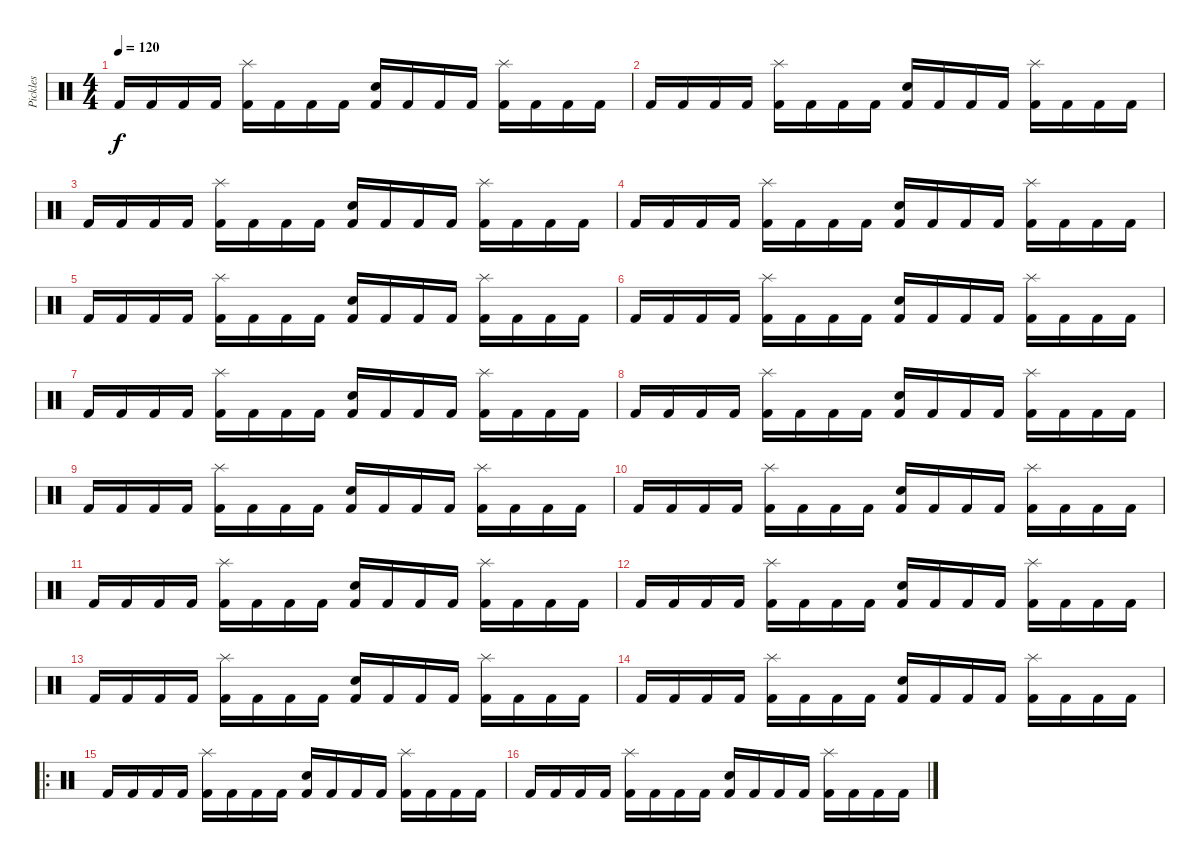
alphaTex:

\track ("Pickles" "Pickles") {instrument percussion}
\staff {score}
\articulation defaults
\ts (4 4)
\tempo 120
\clef neutral
\ks c "Kick (hit) 2".16{dy f} "Kick (hit) 2".16 "Kick (hit) 2".16 "Kick (hit) 2".16
("Splash (hit)" "Kick (hit) 2").16 "Kick (hit) 2".16 "Kick (hit) 2".16 "Kick (hit) 2".16 ("Electric Snare (hit)" "Kick (hit) 2").16 "Kick (hit) 2".16 "Kick (hit) 2".16 "Kick (hit) 2".16 ("Splash (hit)" "Kick (hit) 2").16 "Kick (hit) 2".16 "Kick (hit) 2".16 "Kick (hit) 2".16 |
"Kick (hit) 2".16 "Kick (hit) 2".16 "Kick (hit) 2".16 "Kick (hit) 2".16 ("Splash (hit)" "Kick (hit) 2").16 "Kick (hit) 2".16 "Kick (hit) 2".16 "Kick (hit) 2".16 ("Electric Snare (hit)" "Kick (hit) 2").16 "Kick (hit) 2".16 "Kick (hit) 2".16 "Kick (hit) 2".16 ("Splash (hit)" "Kick (hit) 2").16 "Kick (hit) 2".16 "Kick (hit) 2".16 "Kick (hit) 2".16 |
"Kick (hit) 2".16 "Kick (hit) 2".16 "Kick (hit) 2".16 "Kick (hit) 2".16 ("Splash (hit)" "Kick (hit) 2").16 "Kick (hit) 2".16 "Kick (hit) 2".16 "Kick (hit) 2".16 ("Electric Snare (hit)" "Kick (hit) 2").16 "Kick (hit) 2".16 "Kick (hit) 2".16 "Kick (hit) 2".16 ("Splash (hit)" "Kick (hit) 2").16 "Kick (hit) 2".16 "Kick (hit) 2".16 "Kick (hit) 2".16 |
"Kick (hit) 2".16 "Kick (hit) 2".16 "Kick (hit) 2".16 "Kick (hit) 2".16 ("Splash (hit)" "Kick (hit) 2").16 "Kick (hit) 2".16 "Kick (hit) 2".16 "Kick (hit) 2".16 ("Electric Snare (hit)" "Kick (hit) 2").16 "Kick (hit) 2".16 "Kick (hit) 2".16 "Kick (hit) 2".16 ("Splash (hit)" "Kick (hit) 2").16 "Kick (hit) 2".16 "Kick (hit) 2".16 "Kick (hit) 2".16 |
"Kick (hit) 2".16 "Kick (hit) 2".16 "Kick (hit) 2".16 "Kick (hit) 2".16 ("Splash (hit)" "Kick (hit) 2").16 "Kick (hit) 2".16 "Kick (hit) 2".16 "Kick (hit) 2".16 ("Electric Snare (hit)" "Kick (hit) 2").16 "Kick (hit) 2".16 "Kick (hit) 2".16 "Kick (hit) 2".16 ("Splash (hit)" "Kick (hit) 2").16 "Kick (hit) 2".16 "Kick (hit) 2".16 "Kick (hit) 2".16 |
"Kick (hit) 2".16 "Kick (hit) 2".16 "Kick (hit) 2".16 "Kick (hit) 2".16 ("Splash (hit)" "Kick (hit) 2").16 "Kick (hit) 2".16 "Kick (hit) 2".16 "Kick (hit) 2".16 ("Electric Snare (hit)" "Kick (hit) 2").16 "Kick (hit) 2".16 "Kick (hit) 2".16 "Kick (hit) 2".16 ("Splash (hit)" "Kick (hit) 2").16 "Kick (hit) 2".16 "Kick (hit) 2".16 "Kick (hit) 2".16 |
"Kick (hit) 2".16 "Kick (hit) 2".16 "Kick (hit) 2".16 "Kick (hit) 2".16 ("Splash (hit)" "Kick (hit) 2").16 "Kick (hit) 2".16 "Kick (hit) 2".16 "Kick (hit) 2".16 ("Electric Snare (hit)" "Kick (hit) 2").16 "Kick (hit) 2".16 "Kick (hit) 2".16 "Kick (hit) 2".16 ("Splash (hit)" "Kick (hit) 2").16 "Kick (hit) 2".16 "Kick (hit) 2".16 "Kick (hit) 2".16 |
"Kick (hit) 2".16 "Kick (hit) 2".16 "Kick (hit) 2".16 "Kick (hit) 2".16 ("Splash (hit)" "Kick (hit) 2").16 "Kick (hit) 2".16 "Kick (hit) 2".16 "Kick (hit) 2".16 ("Electric Snare (hit)" "Kick (hit) 2").16 "Kick (hit) 2".16 "Kick (hit) 2".16 "Kick (hit) 2".16 ("Splash (hit)" "Kick (hit) 2").16 "Kick (hit) 2".16 "Kick (hit) 2".16 "Kick (hit) 2".16 |
"Kick (hit) 2".16 "Kick (hit) 2".16 "Kick (hit) 2".16 "Kick (hit) 2".16 ("Splash (hit)" "Kick (hit) 2").16 "Kick (hit) 2".16 "Kick (hit) 2".16 "Kick (hit) 2".16 ("Electric Snare (hit)" "Kick (hit) 2").16 "Kick (hit) 2".16 "Kick (hit) 2".16 "Kick (hit) 2".16 ("Splash (hit)" "Kick (hit) 2").16 "Kick (hit) 2".16 "Kick (hit) 2".16 "Kick (hit) 2".16 |
"Kick (hit) 2".16 "Kick (hit) 2".16 "Kick (hit) 2".16 "Kick (hit) 2".16 ("Splash (hit)" "Kick (hit) 2").16 "Kick (hit) 2".16 "Kick (hit) 2".16 "Kick (hit) 2".16 ("Electric Snare (hit)" "Kick (hit) 2").16 "Kick (hit) 2".16 "Kick (hit) 2".16 "Kick (hit) 2".16 ("Splash (hit)" "Kick (hit) 2").16 "Kick (hit) 2".16 "Kick (hit) 2".16 "Kick (hit) 2".16 |
"Kick (hit) 2".16 "Kick (hit) 2".16 "Kick (hit) 2".16 "Kick (hit) 2".16 ("Splash (hit)" "Kick (hit) 2").16 "Kick (hit) 2".16 "Kick (hit) 2".16 "Kick (hit) 2".16 ("Electric Snare (hit)" "Kick (hit) 2").16 "Kick (hit) 2".16 "Kick (hit) 2".16 "Kick (hit) 2".16 ("Splash (hit)" "Kick (hit) 2").16 "Kick (hit) 2".16 "Kick (hit) 2".16 "Kick (hit) 2".16 |
"Kick (hit) 2".16 "Kick (hit) 2".16 "Kick (hit) 2".16 "Kick (hit) 2".16 ("Splash (hit)" "Kick (hit) 2").16 "Kick (hit) 2".16 "Kick (hit) 2".16 "Kick (hit) 2".16 ("Electric Snare (hit)" "Kick (hit) 2").16 "Kick (hit) 2".16 "Kick (hit) 2".16 "Kick (hit) 2".16 ("Splash (hit)" "Kick (hit) 2").16 "Kick (hit) 2".16 "Kick (hit) 2".16 "Kick (hit) 2".16 |
"Kick (hit) 2".16 "Kick (hit) 2".16 "Kick (hit) 2".16 "Kick (hit) 2".16 ("Splash (hit)" "Kick (hit) 2").16 "Kick (hit) 2".16 "Kick (hit) 2".16 "Kick (hit) 2".16 ("Electric Snare (hit)" "Kick (hit) 2").16 "Kick (hit) 2".16 "Kick (hit) 2".16 "Kick (hit) 2".16 ("Splash (hit)" "Kick (hit) 2").16 "Kick (hit) 2".16 "Kick (hit) 2".16 "Kick (hit) 2".16 |
"Kick (hit) 2".16 "Kick (hit) 2".16 "Kick (hit) 2".16 "Kick (hit) 2".16 ("Splash (hit)" "Kick (hit) 2").16 "Kick (hit) 2".16 "Kick (hit) 2".16 "Kick (hit) 2".16 ("Electric Snare (hit)" "Kick (hit) 2").16 "Kick (hit) 2".16 "Kick (hit) 2".16 "Kick (hit) 2".16 ("Splash (hit)" "Kick (hit) 2").16 "Kick (hit) 2".16 "Kick (hit) 2".16 "Kick (hit) 2".16 |
\ro "Kick (hit) 2".16 "Kick (hit) 2".16 "Kick (hit) 2".16 "Kick (hit) 2".16
("Splash (hit)" "Kick (hit) 2").16 "Kick (hit) 2".16 "Kick (hit) 2".16 "Kick (hit) 2".16 ("Electric Snare (hit)" "Kick (hit) 2").16 "Kick (hit) 2".16 "Kick (hit) 2".16 "Kick (hit) 2".16 ("Splash (hit)" "Kick (hit) 2").16 "Kick (hit) 2".16 "Kick (hit) 2".16 "Kick (hit) 2".16 |
"Kick (hit) 2".16 "Kick (hit) 2".16 "Kick (hit) 2".16 "Kick (hit) 2".16 ("Splash (hit)" "Kick (hit) 2").16 "Kick (hit) 2".16 "Kick (hit) 2".16 "Kick (hit) 2".16 ("Electric Snare (hit)" "Kick (hit) 2").16 "Kick (hit) 2".16 "Kick (hit) 2".16 "Kick (hit) 2".16 ("Splash (hit)" "Kick (hit) 2").16 "Kick (hit) 2".16 "Kick (hit) 2".16 "Kick (hit) 2".16
